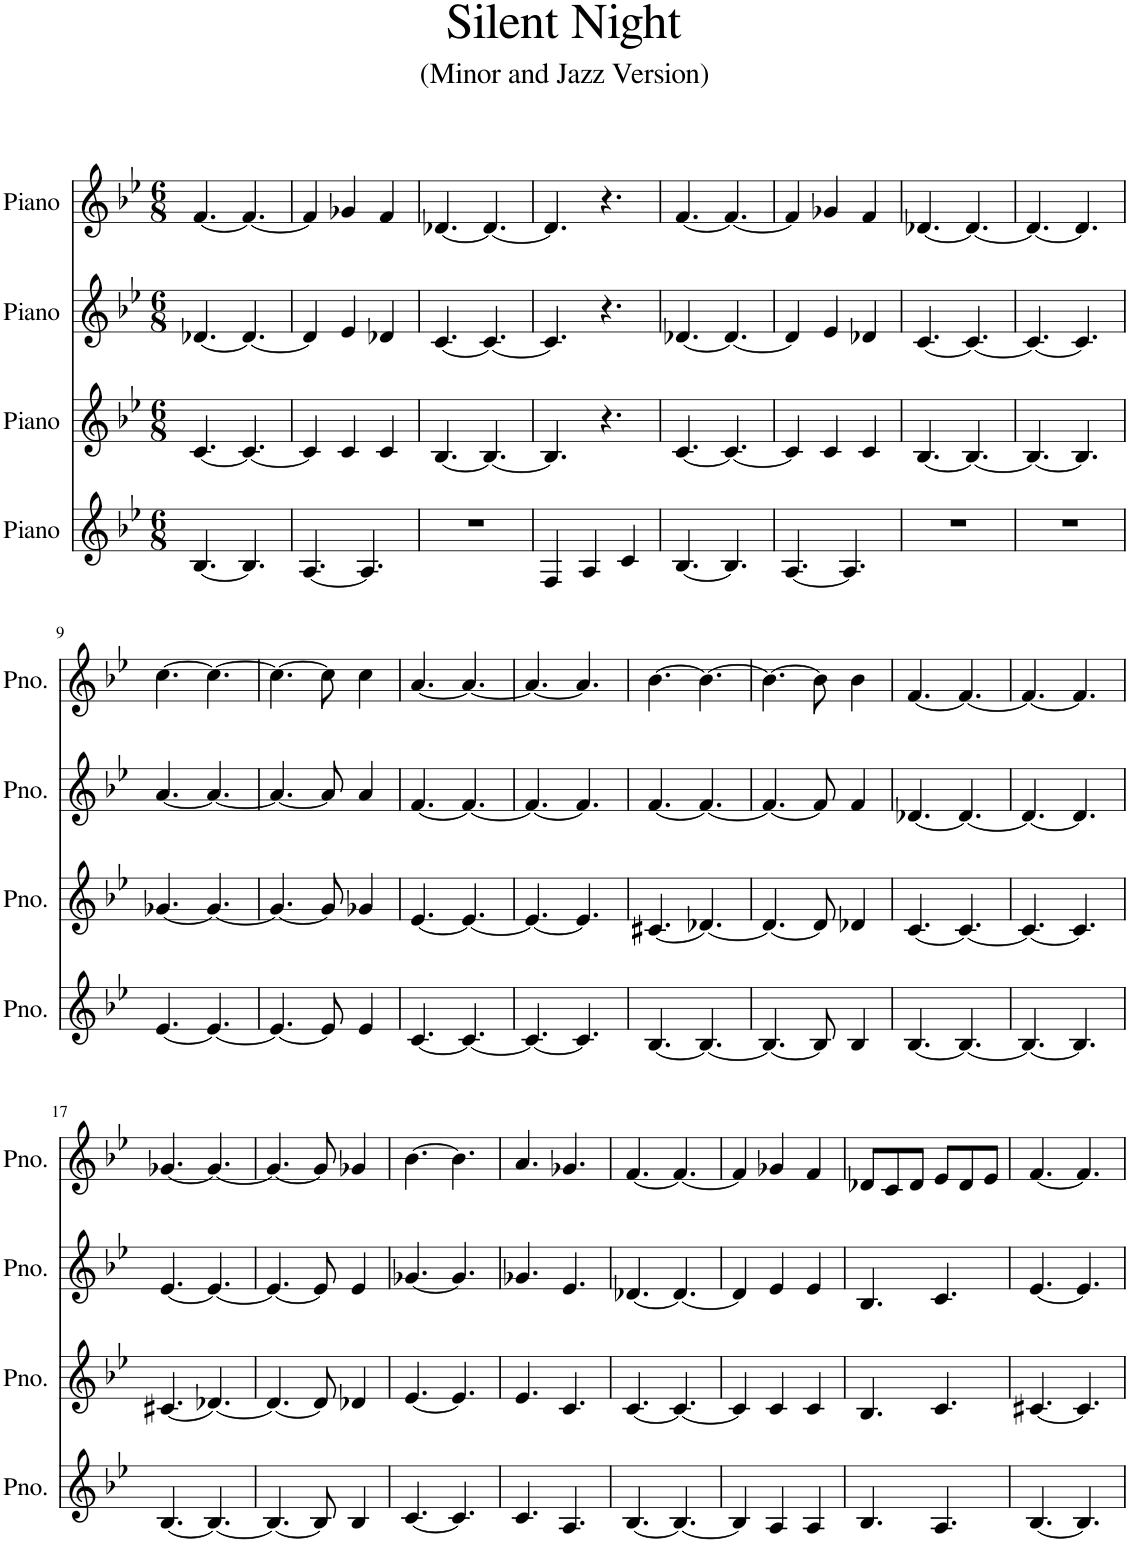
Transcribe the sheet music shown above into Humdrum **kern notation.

**kern	**kern	**kern	**kern
*part4	*part3	*part2	*part1
*staff4	*staff3	*staff2	*staff1
*I"Piano	*I"Piano	*I"Piano	*I"Piano
*I'Pno.	*I'Pno.	*I'Pno.	*I'Pno.
*clefG2	*clefG2	*clefG2	*clefG2
*k[b-e-]	*k[b-e-]	*k[b-e-]	*k[b-e-]
*M6/8	*M6/8	*M6/8	*M6/8
=1	=1	=1	=1
[4.B-/	[4.c/	[4.d-X/	[4.f/
4.B-/]	4.c/_	4.d-/_	4.f/_
=2	=2	=2	=2
[4.A/	4c/]	4d-/]	4f/]
.	4c/	4e-/	4g-X/
4.A/]	.	.	.
.	4c/	4d-X/	4f/
=3	=3	=3	=3
2.r	[4.B-/	[4.c/	[4.d-X/
.	4.B-/_	4.c/_	4.d-/_
=4	=4	=4	=4
4F/	4.B-/]	4.c/]	4.d-/]
4A/	.	.	.
.	4.r	4.r	4.r
4c/	.	.	.
=5	=5	=5	=5
[4.B-/	[4.c/	[4.d-X/	[4.f/
4.B-/]	4.c/_	4.d-/_	4.f/_
=6	=6	=6	=6
[4.A/	4c/]	4d-/]	4f/]
.	4c/	4e-/	4g-X/
4.A/]	.	.	.
.	4c/	4d-X/	4f/
=7	=7	=7	=7
2.r	[4.B-/	[4.c/	[4.d-X/
.	4.B-/_	4.c/_	4.d-/_
=8	=8	=8	=8
2.r	4.B-/_	4.c/_	4.d-/_
.	4.B-/]	4.c/]	4.d-/]
!!LO:LB:g=z
=9	=9	=9	=9
[4.e-/	[4.g-X/	[4.a/	[4.cc\
4.e-/_	4.g-/_	4.a/_	4.cc\_
=10	=10	=10	=10
4.e-/_	4.g-/_	4.a/_	4.cc\_
8e-/]	8g-/]	8a/]	8cc\]
4e-/	4g-X/	4a/	4cc\
=11	=11	=11	=11
[4.c/	[4.e-/	[4.f/	[4.a/
4.c/_	4.e-/_	4.f/_	4.a/_
=12	=12	=12	=12
4.c/_	4.e-/_	4.f/_	4.a/_
4.c/]	4.e-/]	4.f/]	4.a/]
=13	=13	=13	=13
[4.B-/	[4.c#X/	[4.f/	[4.b-\
4.B-/_	4.d-X/_	4.f/_	4.b-\_
=14	=14	=14	=14
4.B-/_	4.d-/_	4.f/_	4.b-\_
8B-/]	8d-/]	8f/]	8b-\]
4B-/	4d-X/	4f/	4b-\
=15	=15	=15	=15
[4.B-/	[4.c/	[4.d-X/	[4.f/
4.B-/_	4.c/_	4.d-/_	4.f/_
=16	=16	=16	=16
4.B-/_	4.c/_	4.d-/_	4.f/_
4.B-/]	4.c/]	4.d-/]	4.f/]
!!LO:LB:g=z
=17	=17	=17	=17
[4.B-/	[4.c#X/	[4.e-/	[4.g-X/
4.B-/_	4.d-X/_	4.e-/_	4.g-/_
=18	=18	=18	=18
4.B-/_	4.d-/_	4.e-/_	4.g-/_
8B-/]	8d-/]	8e-/]	8g-/]
4B-/	4d-X/	4e-/	4g-X/
=19	=19	=19	=19
[4.c/	[4.e-/	[4.g-X/	[4.b-\
4.c/]	4.e-/]	4.g-/]	4.b-\]
=20	=20	=20	=20
4.c/	4.e-/	4.g-X/	4.a/
4.A/	4.c/	4.e-/	4.g-X/
=21	=21	=21	=21
[4.B-/	[4.c/	[4.d-X/	[4.f/
4.B-/_	4.c/_	4.d-/_	4.f/_
=22	=22	=22	=22
4B-/]	4c/]	4d-/]	4f/]
4A/	4c/	4e-/	4g-X/
4A/	4c/	4e-/	4f/
=23	=23	=23	=23
4.B-/	4.B-/	4.B-/	8d-X/L
.	.	.	8c/
.	.	.	8d-/J
4.A/	4.c/	4.c/	8e-/L
.	.	.	8d-/
.	.	.	8e-/J
=24	=24	=24	=24
[4.B-/	[4.c#X/	[4.e-/	[4.f/
4.B-/]	4.c#/]	4.e-/]	4.f/]
=	=	=	=
*-	*-	*-	*-
